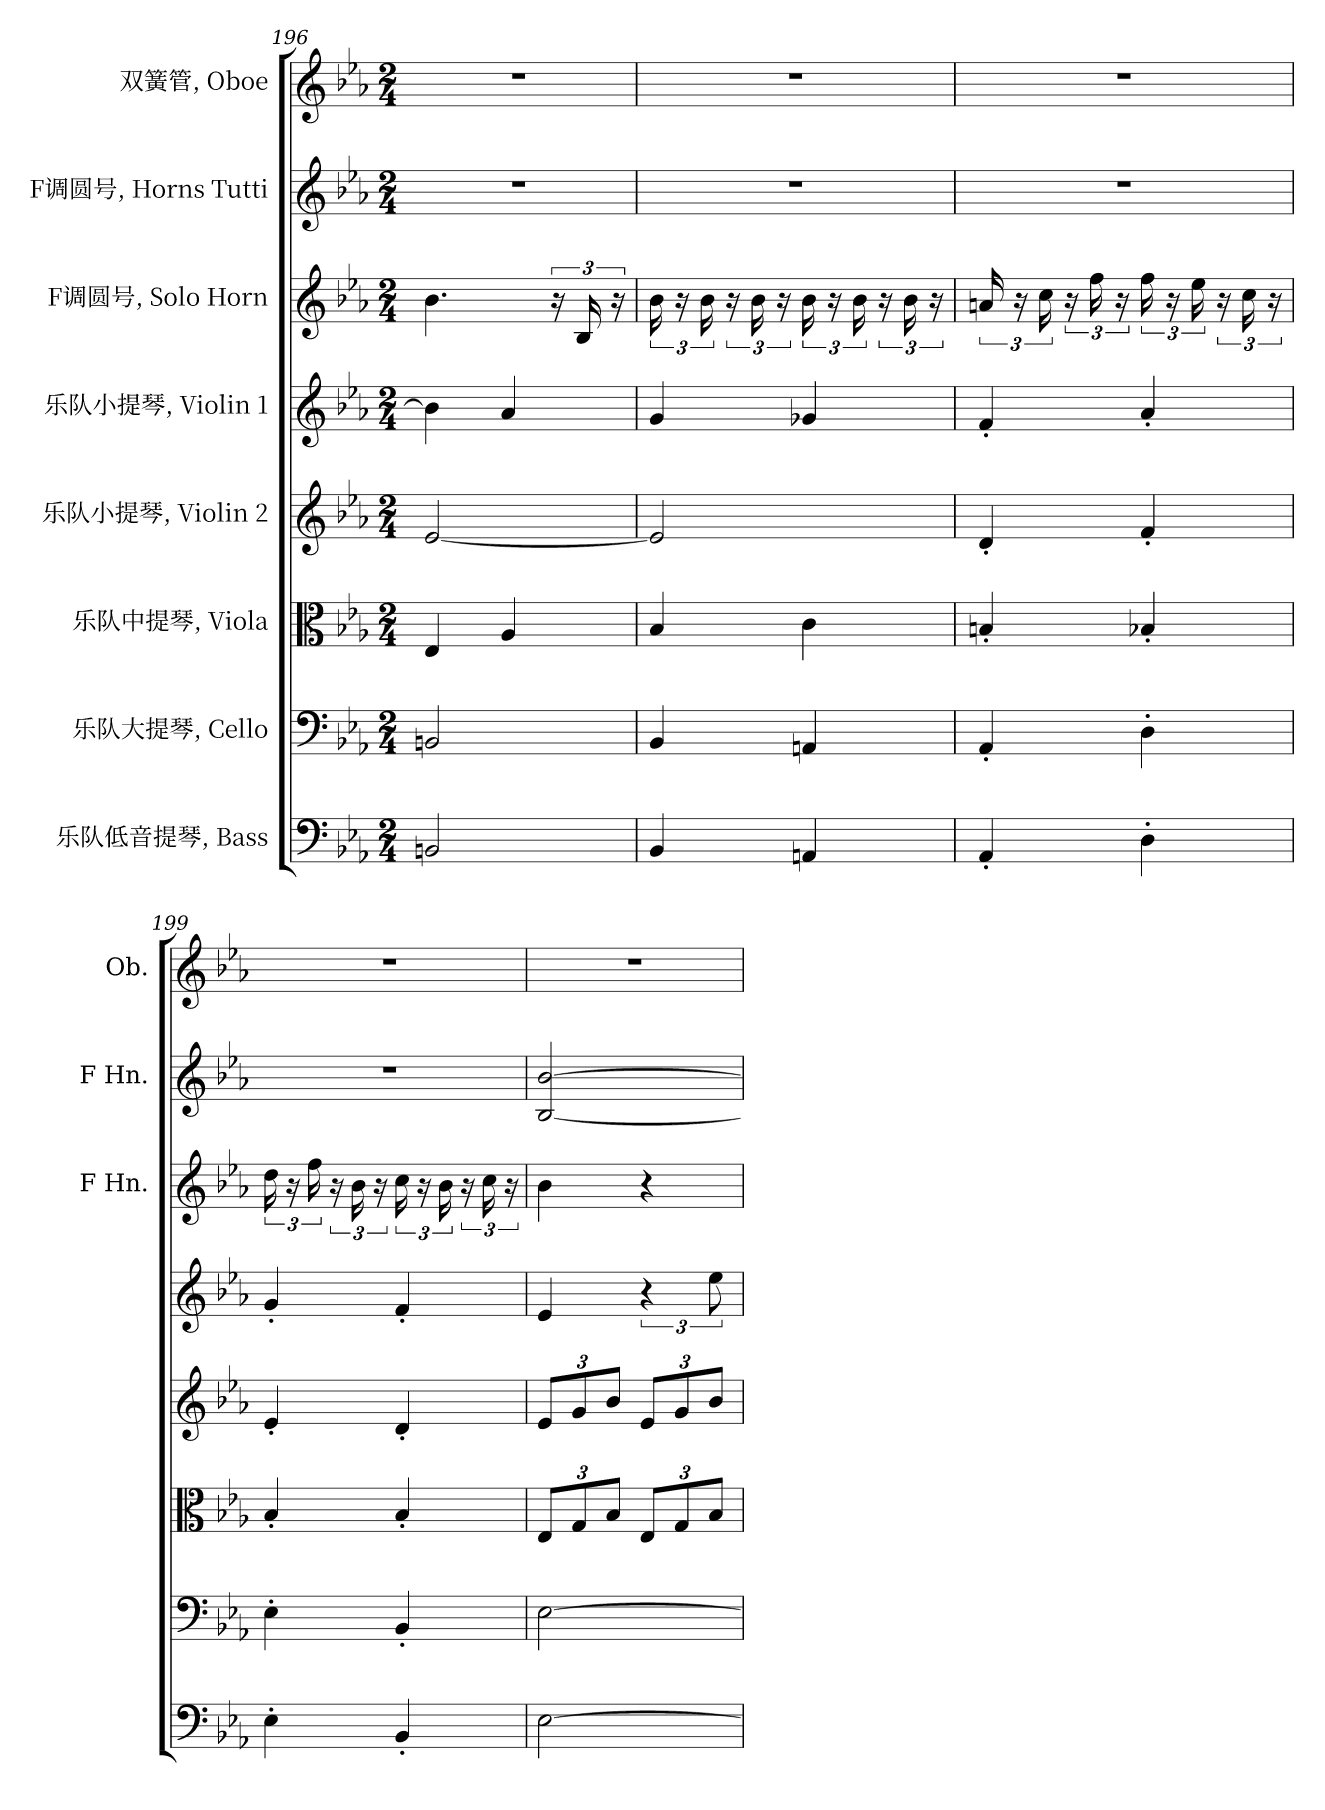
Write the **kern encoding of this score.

**kern	**kern	**kern	**kern	**kern	**kern	**kern	**kern
*part8	*part7	*part6	*part5	*part4	*part3	*part2	*part1
*staff8	*staff7	*staff6	*staff5	*staff4	*staff3	*staff2	*staff1
*I"乐队低音提琴, Bass	*I"乐队大提琴, Cello	*I"乐队中提琴, Viola	*I"乐队小提琴, Violin 2	*I"乐队小提琴, Violin 1	*I"F调圆号, Solo Horn	*I"F调圆号, Horns Tutti	*I"双簧管, Oboe
*	*	*	*	*	*I'F Hn.	*I'F Hn.	*I'Ob.
!!LO:PB:g=z
*clefF4	*clefF4	*clefC3	*clefG2	*clefG2	*clefG2	*clefG2	*clefG2
*ITrd7c12	*	*	*	*	*ITrd4c7	*ITrd4c7	*
*k[b-e-a-]	*k[b-e-a-]	*k[b-e-a-]	*k[b-e-a-]	*k[b-e-a-]	*k[b-e-a-d-]	*k[b-e-a-d-]	*k[b-e-a-]
*M2/4	*M2/4	*M2/4	*M2/4	*M2/4	*M2/4	*M2/4	*M2/4
=196	=196	=196	=196	=196	=196	=196	=196
2BBBn/	2BBn/	4E-/	[2e-/	4b-\]	4.e-\	2r	2r
.	.	4A-/	.	4a-/	.	.	.
.	.	.	.	.	24r	.	.
.	.	.	.	.	24E-/	.	.
.	.	.	.	.	24r	.	.
=197	=197	=197	=197	=197	=197	=197	=197
4BBB-/	4BB-/	4B-/	2e-/]	4g/	24e-\	2r	2r
.	.	.	.	.	24r	.	.
.	.	.	.	.	24e-\	.	.
.	.	.	.	.	24r	.	.
.	.	.	.	.	24e-\	.	.
.	.	.	.	.	24r	.	.
4AAAn/	4AAn/	4c\	.	4g-X/	24e-\	.	.
.	.	.	.	.	24r	.	.
.	.	.	.	.	24e-\	.	.
.	.	.	.	.	24r	.	.
.	.	.	.	.	24e-\	.	.
.	.	.	.	.	24r	.	.
=198	=198	=198	=198	=198	=198	=198	=198
4AAA-'/	4AA-'/	4Bn'/	4d'/	4f'/	24dn/	2r	2r
.	.	.	.	.	24r	.	.
.	.	.	.	.	24f\	.	.
.	.	.	.	.	24r	.	.
.	.	.	.	.	24b-\	.	.
.	.	.	.	.	24r	.	.
4DD'\	4D'\	4B-X'/	4f'/	4a-'/	24b-\	.	.
.	.	.	.	.	24r	.	.
.	.	.	.	.	24a-\	.	.
.	.	.	.	.	24r	.	.
.	.	.	.	.	24f\	.	.
.	.	.	.	.	24r	.	.
!!LO:PB:g=z
=199	=199	=199	=199	=199	=199	=199	=199
4EE-'\	4E-'\	4B-'/	4e-'/	4g'/	24g\	2r	2r
.	.	.	.	.	24r	.	.
.	.	.	.	.	24b-\	.	.
.	.	.	.	.	24r	.	.
.	.	.	.	.	24e-\	.	.
.	.	.	.	.	24r	.	.
4BBB-'/	4BB-'/	4B-'/	4d'/	4f'/	24f\	.	.
.	.	.	.	.	24r	.	.
.	.	.	.	.	24e-\	.	.
.	.	.	.	.	24r	.	.
.	.	.	.	.	24f\	.	.
.	.	.	.	.	24r	.	.
=200	=200	=200	=200	=200	=200	=200	=200
*	*	*Xbrackettup	*Xbrackettup	*	*	*	*
[2EE-\	[2E-\	12E-/L	12e-/L	4e-/	4e-\	[2E-/ [2e-/	2r
.	.	12G/	12g/	.	.	.	.
.	.	12B-/J	12b-/J	.	.	.	.
.	.	12E-/L	12e-/L	6r	4r	.	.
.	.	12G/	12g/	.	.	.	.
.	.	12B-/J	12b-/J	12ee-\	.	.	.
=	=	=	=	=	=	=	=
*-	*-	*-	*-	*-	*-	*-	*-
